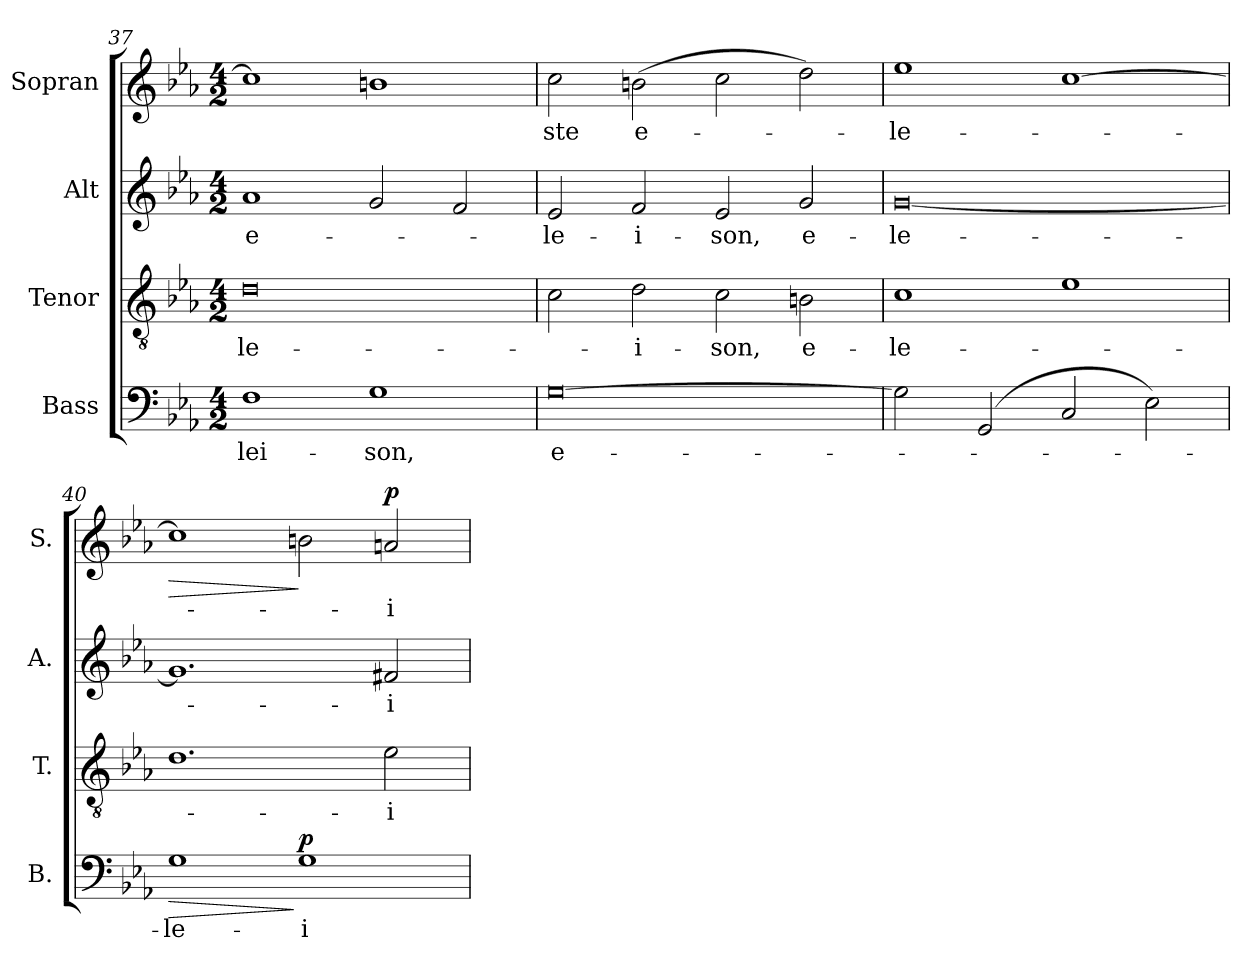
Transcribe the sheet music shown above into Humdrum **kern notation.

**kern	**text	**dynam	**kern	**text	**kern	**text	**kern	**text	**dynam
*part4	*part4	*part4	*part3	*part3	*part2	*part2	*part1	*part1	*part1
*staff4	*staff4	*staff4	*staff3	*staff3	*staff2	*staff2	*staff1	*staff1	*staff1
*I"Bass	*	*	*I"Tenor	*	*I"Alt	*	*I"Sopran	*	*
*I'B.	*	*	*I'T.	*	*I'A.	*	*I'S.	*	*
*clefF4	*	*	*clefGv2	*	*clefG2	*	*clefG2	*	*
*k[b-e-a-]	*	*	*k[b-e-a-]	*	*k[b-e-a-]	*	*k[b-e-a-]	*	*
*E-:	*	*	*E-:	*	*E-:	*	*E-:	*	*
*M4/2	*	*	*M4/2	*	*M4/2	*	*M4/2	*	*
=37	=37	=37	=37	=37	=37	=37	=37	=37	=37
!	!LO:LY:b	!	!	!LO:LY:b	!	!LO:LY:b	!	!	!
1F	-lei-	.	0d	-le-	1a-	e-	1cc]	.	.
!	!LO:LY:b	!	!	!	!	!	!	!	!
1G	-son,	.	.	.	2g/	.	1bn	.	.
.	.	.	.	.	2f/	.	.	.	.
!!LO:LB:g=z
=38	=38	=38	=38	=38	=38	=38	=38	=38	=38
!	!LO:LY:b	!	!	!	!	!LO:LY:b	!	!LO:LY:b	!
[0G	e-	.	2c\	.	2e-/	-le-	2cc\	-ste	.
!	!	!	!	!LO:LY:b	!	!LO:LY:b	!	!LO:LY:b	!
.	.	.	2d\	-i-	2f/	-i-	(>2bn\	e-	.
!	!	!	!	!LO:LY:b	!	!LO:LY:b	!	!	!
.	.	.	2c\	-son,	2e-/	-son,	2cc\	.	.
!	!	!	!	!LO:LY:b	!	!LO:LY:b	!	!	!
.	.	.	2Bn\	e-	2g/	e-	2dd\)	.	.
=39	=39	=39	=39	=39	=39	=39	=39	=39	=39
!	!	!	!	!LO:LY:b	!	!LO:LY:b	!	!LO:LY:b	!
2G\]	.	.	1c	-le-	[0g	-le-	1ee-	-le-	.
(2GG/	.	.	.	.	.	.	.	.	.
2C/	.	.	1e-	.	.	.	[1cc	.	.
2E-\)	.	.	.	.	.	.	.	.	.
=40	=40	=40	=40	=40	=40	=40	=40	=40	=40
!	!LO:LY:b	!LO:HP:b	!	!	!	!	!	!	!LO:HP:b
1G	-le-	>	1.d	.	1.g]	.	1cc]	.	>
!	!LO:LY:b	!LO:DY:n=1:a	!	!	!	!	!	!	!
1G	-i-	] p	.	.	.	.	2bn\	.	]
!	!	!	!	!LO:LY:b	!	!LO:LY:b	!	!LO:LY:b	!LO:DY:a
.	.	.	2e-\	-i-	2f#X/	-i-	2an/	-i-	p
=	=	=	=	=	=	=	=	=	=
*-	*-	*-	*-	*-	*-	*-	*-	*-	*-
